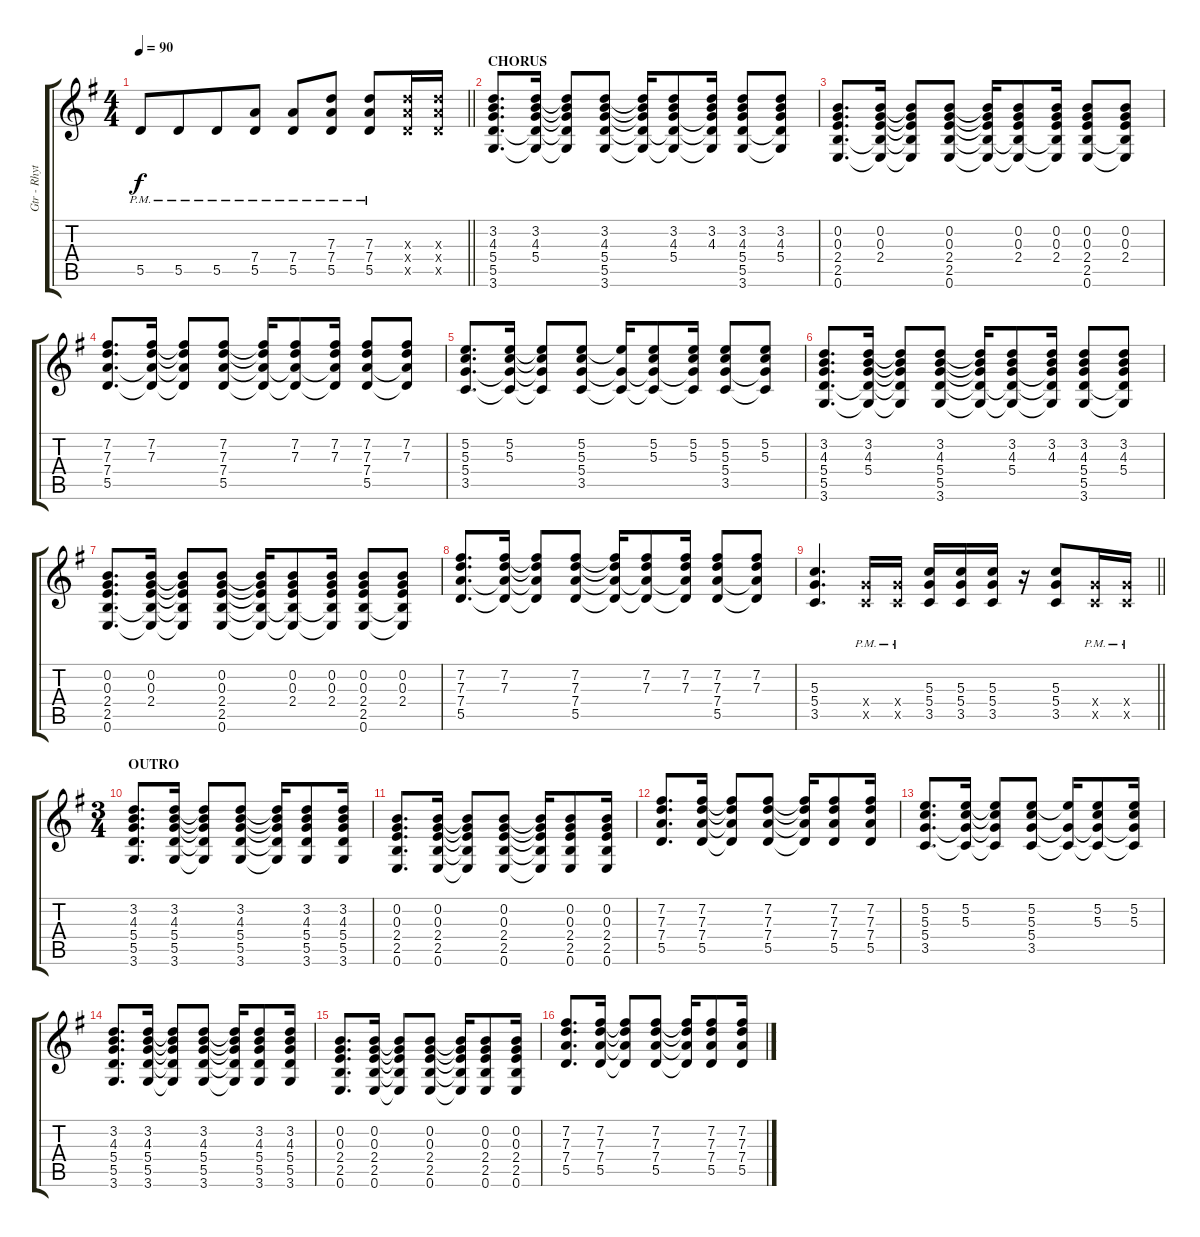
\track ("Gtr - Rhythm" "Gtr - Rhyt") {instrument overdrivenguitar}
\staff {score tabs}
\tuning (E4 B3 G3 D3 A2 E2) {hide}
\ts (4 4)
\tempo 90
\clef g2
\barLineRight lightlight
\ks g
5.5{pm}.8{dy f} 5.5{pm}.8{beam merge} 5.5{pm}.8 (7.4{pm} 5.5{pm}).8 (7.4{pm} 5.5{pm}).8 (7.3{pm} 7.4{pm} 5.5{pm}).8{beam split} (7.3{pm} 7.4{pm} 5.5{pm}).8 (7.3{x} 7.4{x} 5.5{x}).16 (7.3{x} 7.4{x} 5.5{x}).16 |
\section ("" "CHORUS")
(3.2 4.3 5.4 5.5 3.6).8{d} (3.2 4.3 5.4 5.5{t} 3.6{t}).16 (3.2{t} 4.3{t} 5.4{t} 5.5{t} 3.6{t}).8 (3.2 4.3 5.4 5.5 3.6).8 (3.2{t} 4.3{t} 5.4{t} 5.5{t} 3.6{t}).16 (3.2 4.3 5.4 5.5{t} 3.6{t}).8 (3.2 4.3 5.4{t} 5.5{t} 3.6{t}).16 (3.2 4.3 5.4 5.5 3.6).8 (3.2 4.3 5.4 5.5{t} 3.6{t}).8 |
(0.2 0.3 2.4 2.5 0.6).8{d} (0.2 0.3 2.4 2.5{t} 0.6{t}).16 (0.2{t} 0.3{t} 2.4{t} 2.5{t} 0.6{t}).8 (0.2 0.3 2.4 2.5 0.6).8 (0.2{t} 0.3{t} 2.4{t} 2.5{t} 0.6{t}).16 (0.2 0.3 2.4 2.5{t} 0.6{t}).8 (0.2 0.3 2.4 2.5{t} 0.6{t}).16 (0.2 0.3 2.4 2.5 0.6).8 (0.2 0.3 2.4 2.5{t} 0.6{t}).8 |
(7.2 7.3 7.4 5.5).8{d} (7.2 7.3 7.4{t} 5.5{t}).16 (7.2{t} 7.3{t} 7.4{t} 5.5{t}).8 (7.2 7.3 7.4 5.5).8 (7.2{t} 7.3{t} 7.4{t} 5.5{t}).16 (7.2 7.3 7.4{t} 5.5{t}).8 (7.2 7.3 7.4{t} 5.5{t}).16 (7.2 7.3 7.4 5.5).8 (7.2 7.3 7.4{t} 5.5{t}).8 |
(5.2 5.3 5.4 3.5).8{d} (5.2 5.3 5.4{t} 3.5{t}).16 (5.2{t} 5.3{t} 5.4{t} 3.5{t}).8 (5.2 5.3 5.4 3.5).8 (5.2{t} 5.4{t} 3.5{t}).16 (5.2 5.3 5.4{t} 3.5{t}).8 (5.2 5.3 5.4{t} 3.5{t}).16 (5.2 5.3 5.4 3.5).8 (5.2 5.3 5.4{t} 3.5{t}).8 |
(3.2 4.3 5.4 5.5 3.6).8{d} (3.2 4.3 5.4 5.5{t} 3.6{t}).16 (3.2{t} 4.3{t} 5.4{t} 5.5{t} 3.6{t}).8 (3.2 4.3 5.4 5.5 3.6).8 (3.2{t} 4.3{t} 5.4{t} 5.5{t} 3.6{t}).16 (3.2 4.3 5.4 5.5{t} 3.6{t}).8 (3.2 4.3 5.4{t} 5.5{t} 3.6{t}).16 (3.2 4.3 5.4 5.5 3.6).8 (3.2 4.3 5.4 5.5{t} 3.6{t}).8 |
(0.2 0.3 2.4 2.5 0.6).8{d} (0.2 0.3 2.4 2.5{t} 0.6{t}).16 (0.2{t} 0.3{t} 2.4{t} 2.5{t} 0.6{t}).8 (0.2 0.3 2.4 2.5 0.6).8 (0.2{t} 0.3{t} 2.4{t} 2.5{t} 0.6{t}).16 (0.2 0.3 2.4 2.5{t} 0.6{t}).8 (0.2 0.3 2.4 2.5{t} 0.6{t}).16 (0.2 0.3 2.4 2.5 0.6).8 (0.2 0.3 2.4 2.5{t} 0.6{t}).8 |
(7.2 7.3 7.4 5.5).8{d} (7.2 7.3 7.4{t} 5.5{t}).16 (7.2{t} 7.3{t} 7.4{t} 5.5{t}).8 (7.2 7.3 7.4 5.5).8 (7.2{t} 7.3{t} 7.4{t} 5.5{t}).16 (7.2 7.3 7.4{t} 5.5{t}).8 (7.2 7.3 7.4{t} 5.5{t}).16 (7.2 7.3 7.4 5.5).8 (7.2 7.3 7.4{t} 5.5{t}).8 |
\barLineRight lightlight
(5.3 5.4 3.5).4{d} (5.4{pm x} 3.5{pm x}).16 (5.4{pm x} 3.5{pm x}).16 (5.3 5.4 3.5).16 (5.3 5.4 3.5).16 (5.3 5.4 3.5).16 r.16 (5.3 5.4 3.5).8 (5.4{pm x} 3.5{pm x}).16 (5.4{pm x} 3.5{pm x}).16 |
\ts (3 4)
\section ("" "OUTRO")
(3.2 4.3 5.4 5.5 3.6).8{d} (3.2 4.3 5.4 5.5 3.6).16 (3.2{t} 4.3{t} 5.4{t} 5.5{t} 3.6{t}).8 (3.2 4.3 5.4 5.5 3.6).8 (3.2{t} 4.3{t} 5.4{t} 5.5{t} 3.6{t}).16 (3.2 4.3 5.4 5.5 3.6).8 (3.2 4.3 5.4 5.5 3.6).16 |
(0.2 0.3 2.4 2.5 0.6).8{d} (0.2 0.3 2.4 2.5 0.6).16 (0.2{t} 0.3{t} 2.4{t} 2.5{t} 0.6{t}).8 (0.2 0.3 2.4 2.5 0.6).8 (0.2{t} 0.3{t} 2.4{t} 2.5{t} 0.6{t}).16 (0.2 0.3 2.4 2.5 0.6).8 (0.2 0.3 2.4 2.5 0.6).16 |
(7.2 7.3 7.4 5.5).8{d} (7.2 7.3 7.4 5.5).16 (7.2{t} 7.3{t} 7.4{t} 5.5{t}).8 (7.2 7.3 7.4 5.5).8 (7.2{t} 7.3{t} 7.4{t} 5.5{t}).16 (7.2 7.3 7.4 5.5).8 (7.2 7.3 7.4 5.5).16 |
(5.2 5.3 5.4 3.5).8{d} (5.2 5.3 5.4{t} 3.5{t}).16 (5.2{t} 5.3{t} 5.4{t} 3.5{t}).8 (5.2 5.3 5.4 3.5).8 (5.2{t} 5.4{t} 3.5{t}).16 (5.2 5.3 5.4{t} 3.5{t}).8 (5.2 5.3 5.4{t} 3.5{t}).16 |
(3.2 4.3 5.4 5.5 3.6).8{d} (3.2 4.3 5.4 5.5 3.6).16 (3.2{t} 4.3{t} 5.4{t} 5.5{t} 3.6{t}).8 (3.2 4.3 5.4 5.5 3.6).8 (3.2{t} 4.3{t} 5.4{t} 5.5{t} 3.6{t}).16 (3.2 4.3 5.4 5.5 3.6).8 (3.2 4.3 5.4 5.5 3.6).16 |
(0.2 0.3 2.4 2.5 0.6).8{d} (0.2 0.3 2.4 2.5 0.6).16 (0.2{t} 0.3{t} 2.4{t} 2.5{t} 0.6{t}).8 (0.2 0.3 2.4 2.5 0.6).8 (0.2{t} 0.3{t} 2.4{t} 2.5{t} 0.6{t}).16 (0.2 0.3 2.4 2.5 0.6).8 (0.2 0.3 2.4 2.5 0.6).16 |
(7.2 7.3 7.4 5.5).8{d} (7.2 7.3 7.4 5.5).16 (7.2{t} 7.3{t} 7.4{t} 5.5{t}).8 (7.2 7.3 7.4 5.5).8 (7.2{t} 7.3{t} 7.4{t} 5.5{t}).16 (7.2 7.3 7.4 5.5).8 (7.2 7.3 7.4 5.5).16
